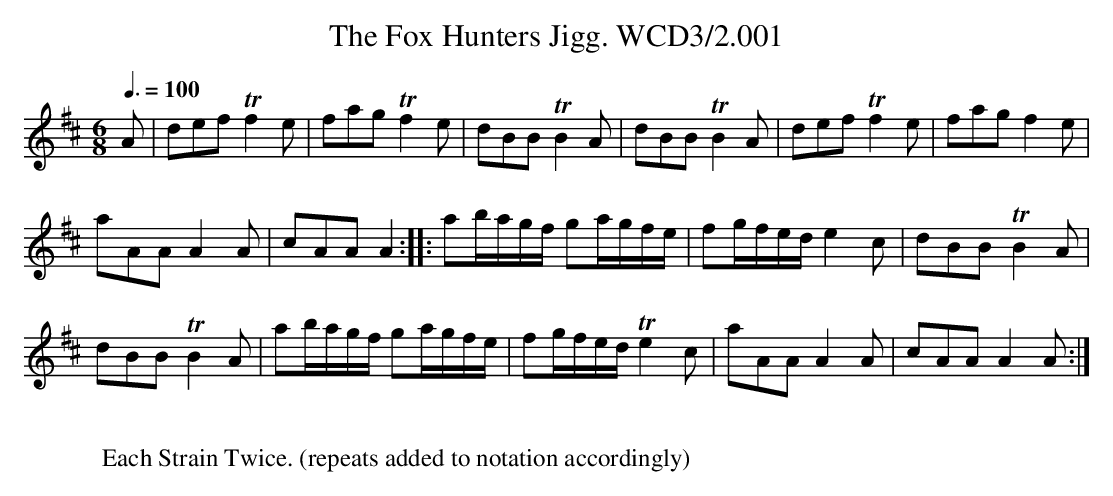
X:1
T:Fox Hunters Jigg. WCD3/2.001, The
M:6/8
L:1/8
Q:3/8=100
K:D
A|def Tf2e|fag Tf2e|dBB TB2A|\
dBB TB2A|def Tf2e|fag f2e|
aAA A2A|cAA A2::ab/a/g/f/ ga/g/f/e/|\
fg/f/e/d/ e2c|dBB TB2A|
dBB TB2A|ab/a/g/f/ ga/g/f/e/|fg/f/e/d/ Te2c|\
aAA A2A|cAA A2A:|
W:
W:Each Strain Twice. (repeats added to notation accordingly)
